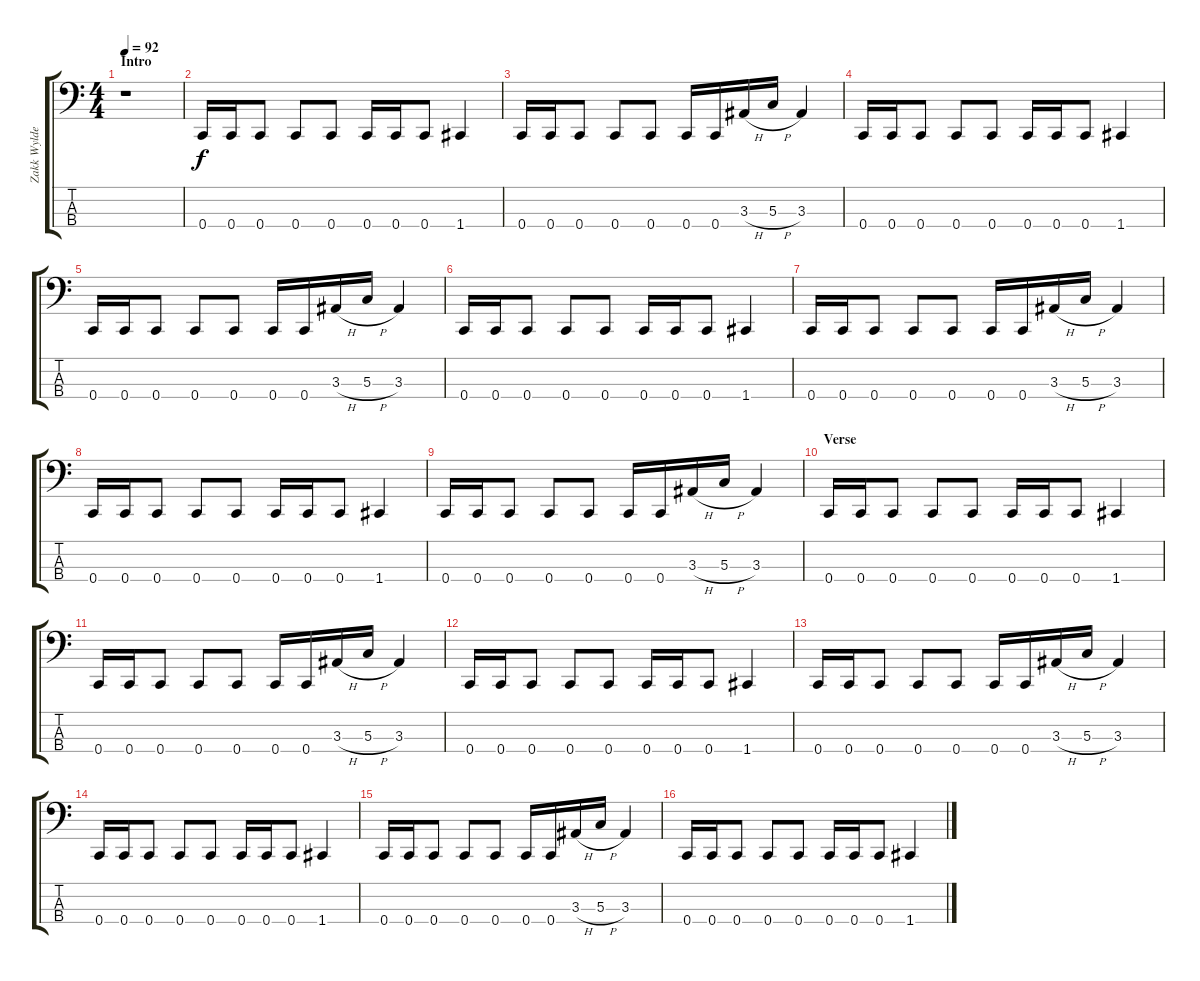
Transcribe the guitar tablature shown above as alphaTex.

\track ("Zakk Wylde" "Zakk Wylde") {instrument electricbassfinger}
\staff {score tabs}
\tuning (F2 C2 G1 C1) {hide}
\ts (4 4)
\section ("" "Intro")
\tempo 92
\clef f4
\ks c
r.1{dy f instrument electricbassfinger} |
0.4.16 0.4.16 0.4.8 0.4.8 0.4.8 0.4.16 0.4.16 0.4.8 1.4.4 |
0.4.16 0.4.16 0.4.8 0.4.8 0.4.8 0.4.16 0.4.16 3.3{h}.16 5.3{h}.16 3.3.4 |
0.4.16 0.4.16 0.4.8 0.4.8 0.4.8 0.4.16 0.4.16 0.4.8 1.4.4 |
0.4.16 0.4.16 0.4.8 0.4.8 0.4.8 0.4.16 0.4.16 3.3{h}.16 5.3{h}.16 3.3.4 |
0.4.16 0.4.16 0.4.8 0.4.8 0.4.8 0.4.16 0.4.16 0.4.8 1.4.4 |
0.4.16 0.4.16 0.4.8 0.4.8 0.4.8 0.4.16 0.4.16 3.3{h}.16 5.3{h}.16 3.3.4 |
0.4.16 0.4.16 0.4.8 0.4.8 0.4.8 0.4.16 0.4.16 0.4.8 1.4.4 |
0.4.16 0.4.16 0.4.8 0.4.8 0.4.8 0.4.16 0.4.16 3.3{h}.16 5.3{h}.16 3.3.4 |
\section ("" "Verse")
0.4.16 0.4.16 0.4.8 0.4.8 0.4.8 0.4.16 0.4.16 0.4.8 1.4.4 |
0.4.16 0.4.16 0.4.8 0.4.8 0.4.8 0.4.16 0.4.16 3.3{h}.16 5.3{h}.16 3.3.4 |
0.4.16 0.4.16 0.4.8 0.4.8 0.4.8 0.4.16 0.4.16 0.4.8 1.4.4 |
0.4.16 0.4.16 0.4.8 0.4.8 0.4.8 0.4.16 0.4.16 3.3{h}.16 5.3{h}.16 3.3.4 |
0.4.16 0.4.16 0.4.8 0.4.8 0.4.8 0.4.16 0.4.16 0.4.8 1.4.4 |
0.4.16 0.4.16 0.4.8 0.4.8 0.4.8 0.4.16 0.4.16 3.3{h}.16 5.3{h}.16 3.3.4 |
0.4.16 0.4.16 0.4.8 0.4.8 0.4.8 0.4.16 0.4.16 0.4.8 1.4.4
